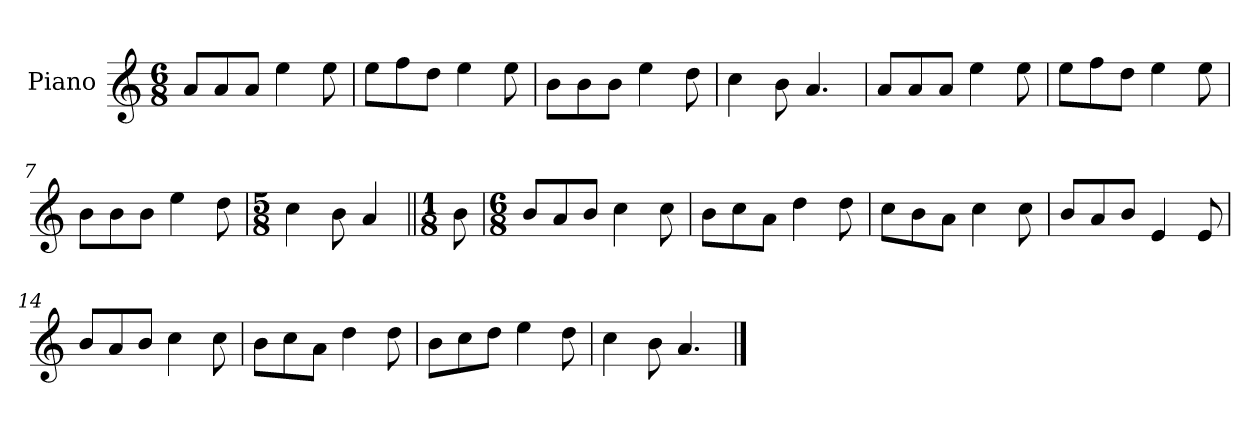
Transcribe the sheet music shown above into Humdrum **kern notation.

**kern
*part1
*staff1
*I"Piano
*I'Pno.
*clefG2
*k[]
*M6/8
=1
8a/L
8a/
8a/J
4ee\
8ee\
=2
8ee\L
8ff\
8dd\J
4ee\
8ee\
=3
8b\L
8b\
8b\J
4ee\
8dd\
=4
4cc\
8b\
4.a/
=5
8a/L
8a/
8a/J
4ee\
8ee\
=6
8ee\L
8ff\
8dd\J
4ee\
8ee\
=7
8b\L
8b\
8b\J
4ee\
8dd\
=8
*M5/8
4cc\
8b\
4a/
!!LO:LB:g=z
=9||
*M1/8
8b\
=10
*M6/8
8b/L
8a/
8b/J
4cc\
8cc\
=11
8b\L
8cc\
8a\J
4dd\
8dd\
=12
8cc\L
8b\
8a\J
4cc\
8cc\
=13
8b/L
8a/
8b/J
4e/
8e/
=14
8b/L
8a/
8b/J
4cc\
8cc\
=15
8b\L
8cc\
8a\J
4dd\
8dd\
=16
8b\L
8cc\
8dd\J
4ee\
8dd\
!!LO:LB:g=z
=17
4cc\
8b\
4.a/
==
*-
